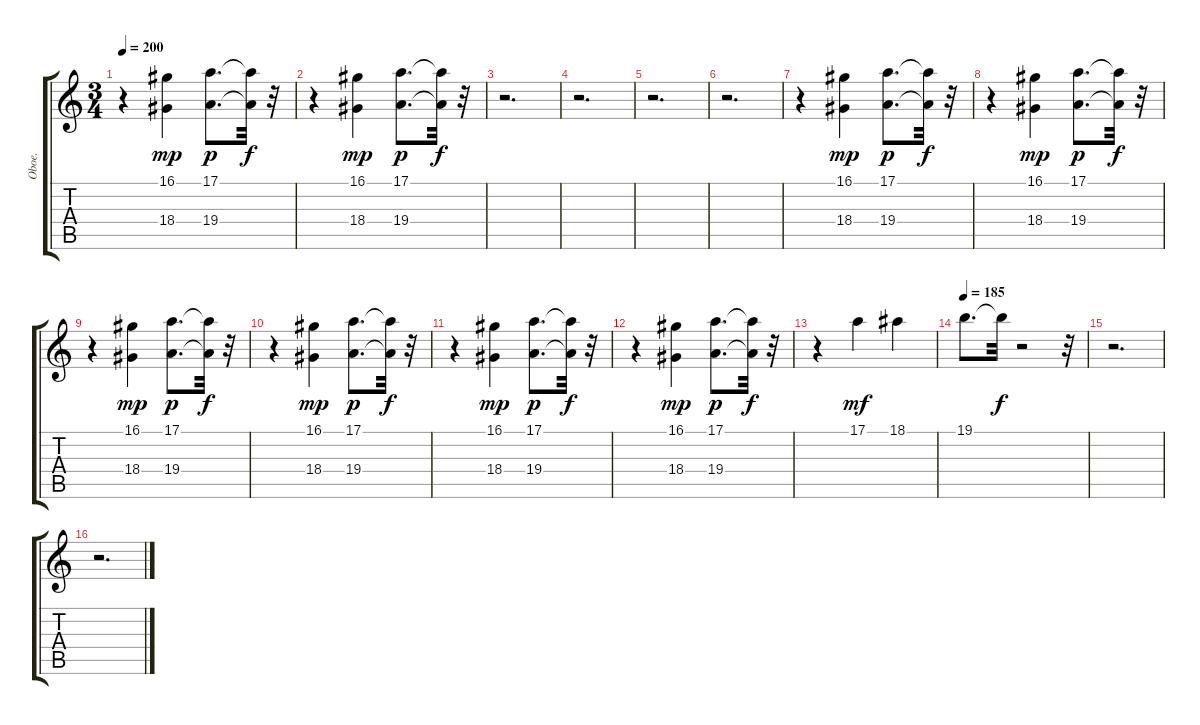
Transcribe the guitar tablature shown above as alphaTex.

\track ("Oboe." "Oboe.") {instrument oboe}
\staff {score tabs}
\tuning (E4 B3 G3 D3 A2 E2) {hide}
\ts (3 4)
\tempo 200
\clef g2
\ks c
r.4{dy f} (16.1 18.4).4{dy mp} (17.1 19.4).8{d dy p} (17.1{t} 19.4{t}).32{dy f} r.32 |
r.4 (16.1 18.4).4{dy mp} (17.1 19.4).8{d dy p} (17.1{t} 19.4{t}).32{dy f} r.32 |
r.2{d} |
r.2{d} |
r.2{d} |
r.2{d} |
r.4 (16.1 18.4).4{dy mp} (17.1 19.4).8{d dy p} (17.1{t} 19.4{t}).32{dy f} r.32 |
r.4 (16.1 18.4).4{dy mp} (17.1 19.4).8{d dy p} (17.1{t} 19.4{t}).32{dy f} r.32 |
r.4 (16.1 18.4).4{dy mp} (17.1 19.4).8{d dy p} (17.1{t} 19.4{t}).32{dy f} r.32 |
r.4 (16.1 18.4).4{dy mp} (17.1 19.4).8{d dy p} (17.1{t} 19.4{t}).32{dy f} r.32 |
r.4 (16.1 18.4).4{dy mp} (17.1 19.4).8{d dy p} (17.1{t} 19.4{t}).32{dy f} r.32 |
r.4 (16.1 18.4).4{dy mp} (17.1 19.4).8{d dy p} (17.1{t} 19.4{t}).32{dy f} r.32 |
r.4 17.1.4{dy mf} 18.1.4 |
\tempo 185
19.1.8{d} 19.1{t}.32{dy f} r.2 r.32 |
r.2{d} |
r.2{d}
